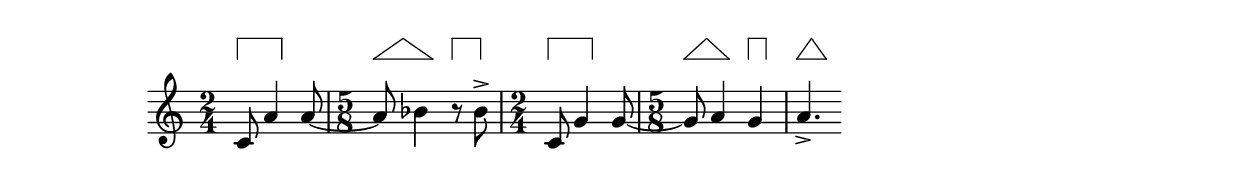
%% http://lsr.dsi.unimi.it/LSR/Item?id=259

\new Staff \with {
    \consists "Measure_grouping_engraver"
  }

\relative c' {
  \time #'(2 2) 2/4 
  c8 a'4 a8~
  \time #'(3 2) 5/8 
  a8 bes4 r8 bes8->
  \time #'(2 2) 2/4 
  c,8 g'4 g8~ 
  \time #'(3 2) 5/8 
  g8 a4 g a4.->
}
